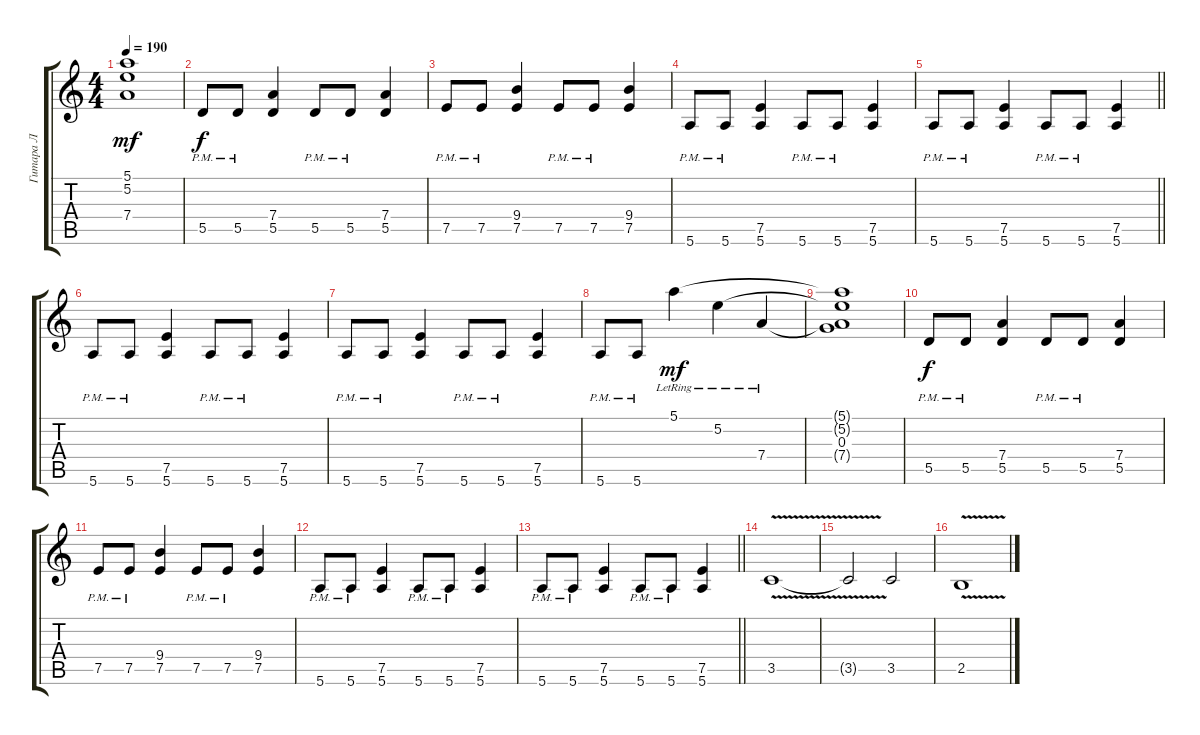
\track ("Гитара Л" "Гитара Л") {instrument distortionguitar}
\staff {score tabs}
\tuning (E4 B3 G3 D3 A2 E2) {hide}
\ts (4 4)
\tempo 190
\clef g2
\ks c
(5.1{t} 5.2{t} 7.4{t}).1{dy mf} |
5.5{pm}.8{dy f} 5.5{pm}.8 (7.4 5.5).4 5.5{pm}.8 5.5{pm}.8 (7.4 5.5).4 |
7.5{pm}.8 7.5{pm}.8 (9.4 7.5).4 7.5{pm}.8 7.5{pm}.8 (9.4 7.5).4 |
5.6{pm}.8 5.6{pm}.8 (7.5 5.6).4 5.6{pm}.8 5.6{pm}.8 (7.5 5.6).4 |
\barLineRight lightlight
5.6{pm}.8 5.6{pm}.8 (7.5 5.6).4 5.6{pm}.8 5.6{pm}.8 (7.5 5.6).4 |
\section ("" " ")
5.6{pm}.8 5.6{pm}.8 (7.5 5.6).4 5.6{pm}.8 5.6{pm}.8 (7.5 5.6).4 |
5.6{pm}.8 5.6{pm}.8 (7.5 5.6).4 5.6{pm}.8 5.6{pm}.8 (7.5 5.6).4 |
5.6{pm}.8 5.6{pm}.8 5.1{lr}.4{dy mf} 5.2{lr}.4 7.4{lr}.4 |
(5.1{t} 5.2{t} 0.3 7.4{t}).1 |
5.5{pm}.8{dy f} 5.5{pm}.8 (7.4 5.5).4 5.5{pm}.8 5.5{pm}.8 (7.4 5.5).4 |
7.5{pm}.8 7.5{pm}.8 (9.4 7.5).4 7.5{pm}.8 7.5{pm}.8 (9.4 7.5).4 |
5.6{pm}.8 5.6{pm}.8 (7.5 5.6).4 5.6{pm}.8 5.6{pm}.8 (7.5 5.6).4 |
\barLineRight lightlight
5.6{pm}.8 5.6{pm}.8 (7.5 5.6).4 5.6{pm}.8 5.6{pm}.8 (7.5 5.6).4 |
\section ("" " ")
3.5{v}.1 |
3.5{t}.2 3.5.2 |
2.5{v}.1
